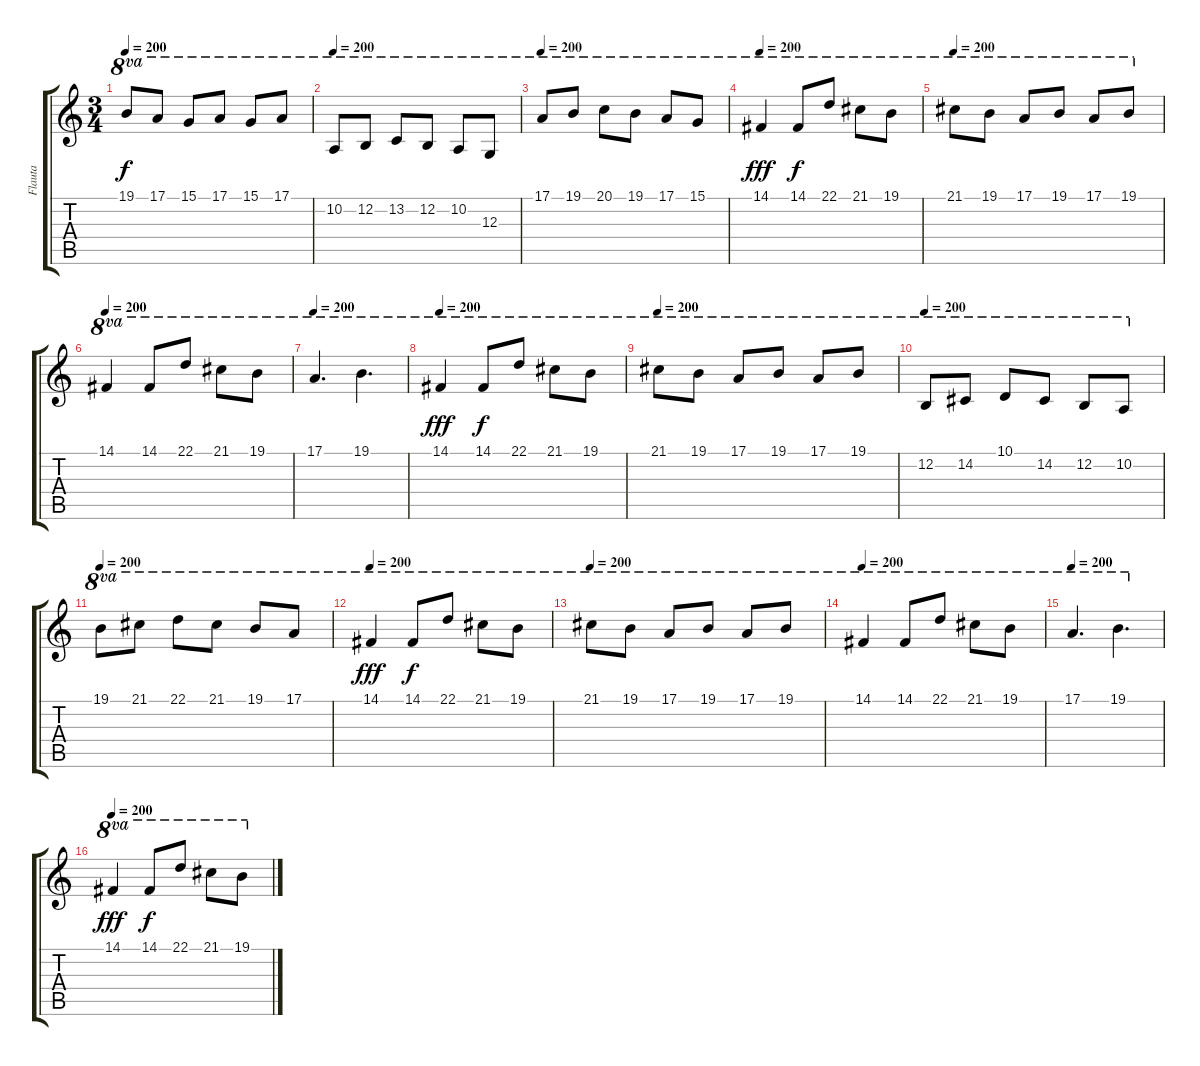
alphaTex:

\track ("Flauta" "Flauta") {instrument flute}
\staff {score tabs}
\tuning (E4 B3 G3 D3 A2 E2) {hide}
\ts (3 4)
\tempo 200
\clef g2
\ks c
19.1.8{ot 8va dy f} 17.1.8{ot 8va} 15.1.8{ot 8va} 17.1.8{ot 8va} 15.1.8{ot 8va} 17.1.8{ot 8va} |
\tempo 200
10.2.8{ot 8va} 12.2.8{ot 8va} 13.2.8{ot 8va} 12.2.8{ot 8va} 10.2.8{ot 8va} 12.3.8{ot 8va} |
\tempo 200
17.1.8{ot 8va} 19.1.8{ot 8va} 20.1.8{ot 8va} 19.1.8{ot 8va} 17.1.8{ot 8va} 15.1.8{ot 8va} |
\tempo 200
14.1.4{ot 8va dy fff} 14.1.8{ot 8va dy f} 22.1.8{ot 8va} 21.1.8{ot 8va} 19.1.8{ot 8va} |
\tempo 200
21.1.8{ot 8va} 19.1.8{ot 8va} 17.1.8{ot 8va} 19.1.8{ot 8va} 17.1.8{ot 8va} 19.1.8{ot 8va} |
\tempo 200
14.1.4{ot 8va} 14.1.8{ot 8va} 22.1.8{ot 8va} 21.1.8{ot 8va} 19.1.8{ot 8va} |
\tempo 200
17.1.4{d ot 8va} 19.1.4{d ot 8va} |
\tempo 200
14.1.4{ot 8va dy fff} 14.1.8{ot 8va dy f} 22.1.8{ot 8va} 21.1.8{ot 8va} 19.1.8{ot 8va} |
\tempo 200
21.1.8{ot 8va} 19.1.8{ot 8va} 17.1.8{ot 8va} 19.1.8{ot 8va} 17.1.8{ot 8va} 19.1.8{ot 8va} |
\tempo 200
12.2.8{ot 8va} 14.2.8{ot 8va} 10.1.8{ot 8va} 14.2.8{ot 8va} 12.2.8{ot 8va} 10.2.8{ot 8va} |
\tempo 200
19.1.8{ot 8va} 21.1.8{ot 8va} 22.1.8{ot 8va} 21.1.8{ot 8va} 19.1.8{ot 8va} 17.1.8{ot 8va} |
\tempo 200
14.1.4{ot 8va dy fff} 14.1.8{ot 8va dy f} 22.1.8{ot 8va} 21.1.8{ot 8va} 19.1.8{ot 8va} |
\tempo 200
21.1.8{ot 8va} 19.1.8{ot 8va} 17.1.8{ot 8va} 19.1.8{ot 8va} 17.1.8{ot 8va} 19.1.8{ot 8va} |
\tempo 200
14.1.4{ot 8va} 14.1.8{ot 8va} 22.1.8{ot 8va} 21.1.8{ot 8va} 19.1.8{ot 8va} |
\tempo 200
17.1.4{d ot 8va} 19.1.4{d ot 8va} |
\tempo 200
14.1.4{ot 8va dy fff} 14.1.8{ot 8va dy f} 22.1.8{ot 8va} 21.1.8{ot 8va} 19.1.8{ot 8va}
